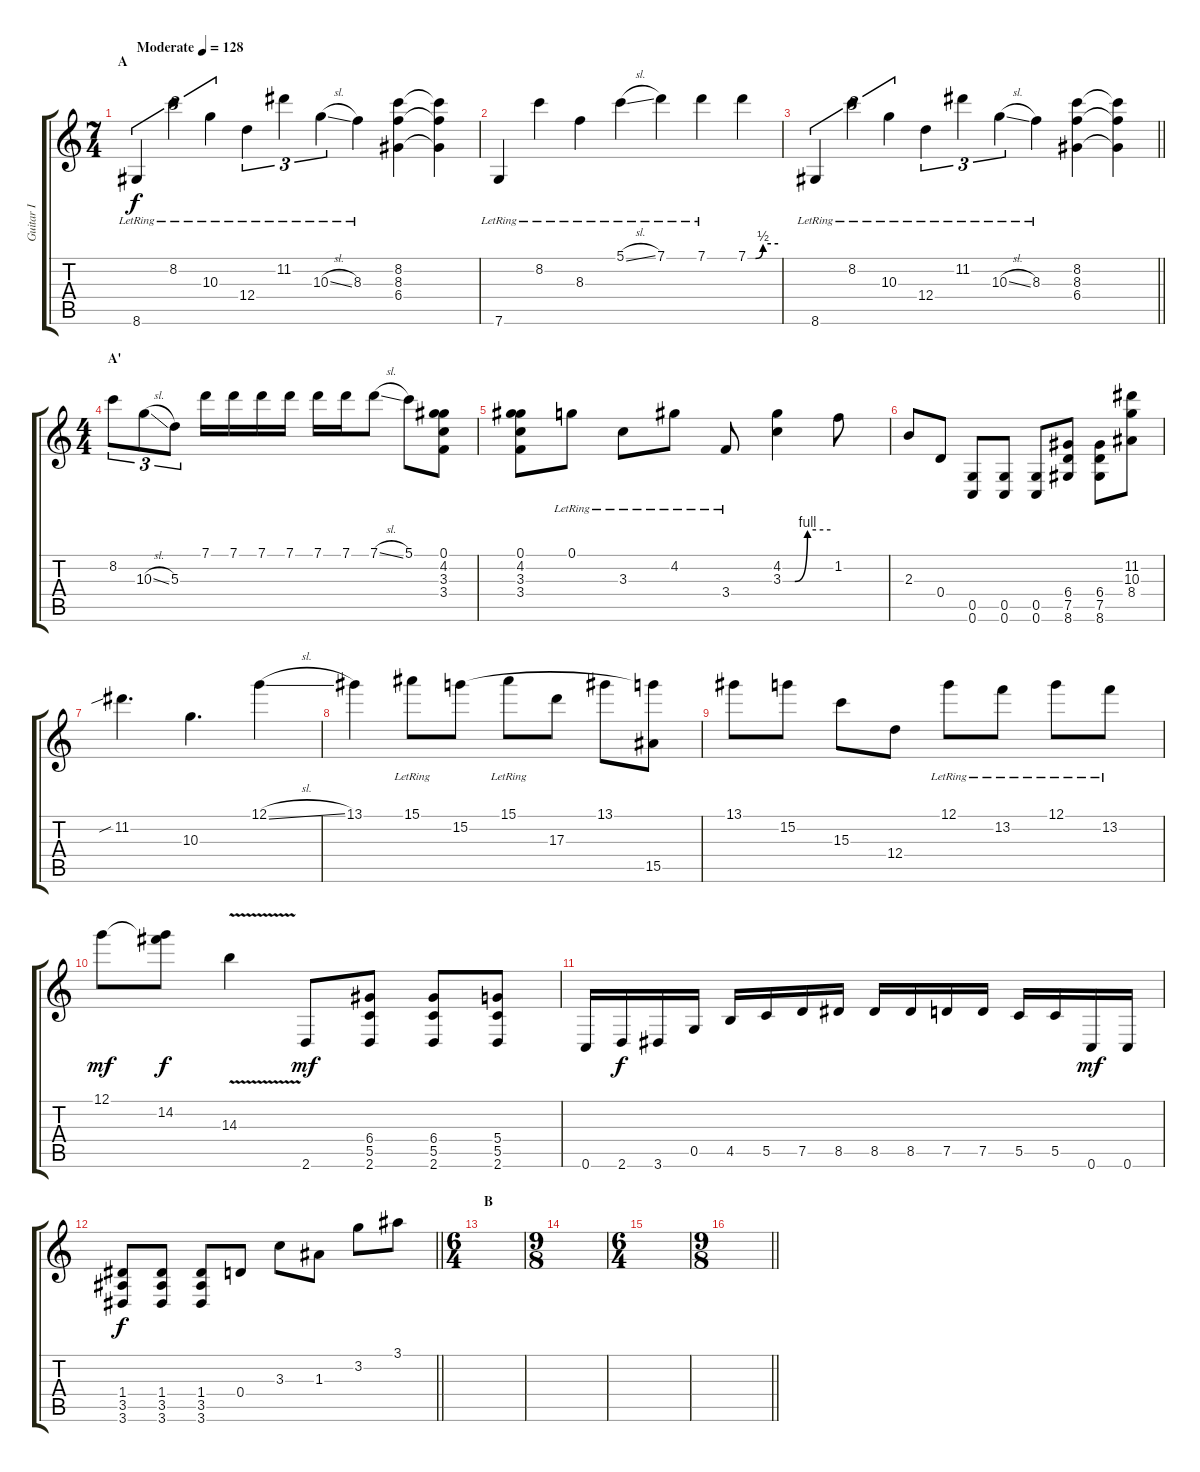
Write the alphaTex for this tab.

\track ("Guitar I" "Guitar I") {instrument overdrivenguitar}
\staff {score tabs}
\tuning (G4 E4 A3 D3 G2 C2) {hide}
\ts (7 4)
\section ("" "A")
\tempo (128 "Moderate")
\clef g2
\ks c
8.6{lr}.4{tu (3 2) dy f instrument overdrivenguitar} 8.2{lr}.4{tu (3 2)} 10.3{lr}.4{tu (3 2)} 12.4{lr}.4{tu (3 2)} 11.2{lr}.4{tu (3 2)} 10.3{sl lr}.4{tu (3 2)} 8.3{lr}.4 (8.2 8.3 6.4).4 (8.2{t} 8.3{t} 6.4{t}).4 |
7.6{lr}.4 8.2{lr}.4 8.3{lr}.4 5.1{sl lr}.4 7.1{lr}.4 7.1{lr}.4 7.1{be (custom 0 0 15 0 30 2 60 2)}.4 |
\barLineRight lightlight
8.6{lr}.4{tu (3 2)} 8.2{lr}.4{tu (3 2)} 10.3{lr}.4{tu (3 2)} 12.4{lr}.4{tu (3 2)} 11.2{lr}.4{tu (3 2)} 10.3{sl lr}.4{tu (3 2)} 8.3{lr}.4 (8.2 8.3 6.4).4 (8.2{t} 8.3{t} 6.4{t}).4 |
\ts (4 4)
\section ("" "A'")
8.2.8{tu (3 2)} 10.3{sl}.8{tu (3 2)} 5.3.8{tu (3 2)} 7.1.16 7.1.16 7.1.16 7.1.16 7.1.16 7.1.16 7.1{sl}.8 5.1.8 (0.1 4.2 3.3 3.4).8 |
(0.1 4.2 3.3 3.4).8 0.1{lr}.8 3.3{lr}.8 4.2{lr}.8 3.4{lr}.8 (4.2 3.3{be (custom 0 0 15 0 31 4 60 4)}).4 1.2.8 |
2.3.8 0.4.8 (0.5 0.6).8 (0.5 0.6).8 (0.5 0.6).8 (6.4 7.5 8.6).8 (6.4 7.5 8.6).8 (11.2 10.3 8.4).8 |
11.2{sib}.4{d} 10.3.4{d} 12.1{sl}.4 |
13.1.4 15.1{lr}.8 15.2.8 15.1{lr}.8 17.3.8 13.1.8 (15.2{t} 15.5).8 |
13.1.8 15.2.8 15.3.8 12.4.8 12.1{lr}.8 13.2{lr}.8 12.1{lr}.8 13.2{lr}.8 |
12.1.8{dy mf} (12.1{t} 14.2).8{dy f} 14.3{v}.4 2.6.8{dy mf} (6.4 5.5 2.6).8 (6.4 5.5 2.6).8 (5.4 5.5 2.6).8 |
0.6.16 2.6.16{dy f} 3.6.16 0.5.16 4.5.16 5.5.16 7.5.16 8.5.16 8.5.16 8.5.16 7.5.16 7.5.16 5.5.16 5.5.16 0.6.16{dy mf} 0.6.16 |
\barLineRight lightlight
(1.4 3.5 3.6).8{dy f} (1.4 3.5 3.6).8 (1.4 3.5 3.6).8 0.4.8 3.3.8 1.3.8 3.2.8 3.1.8 |
\ts (6 4)
\section ("" "B")
|
\ts (9 8)
|
\ts (6 4)
|
\ts (9 8)
\barLineRight lightlight
